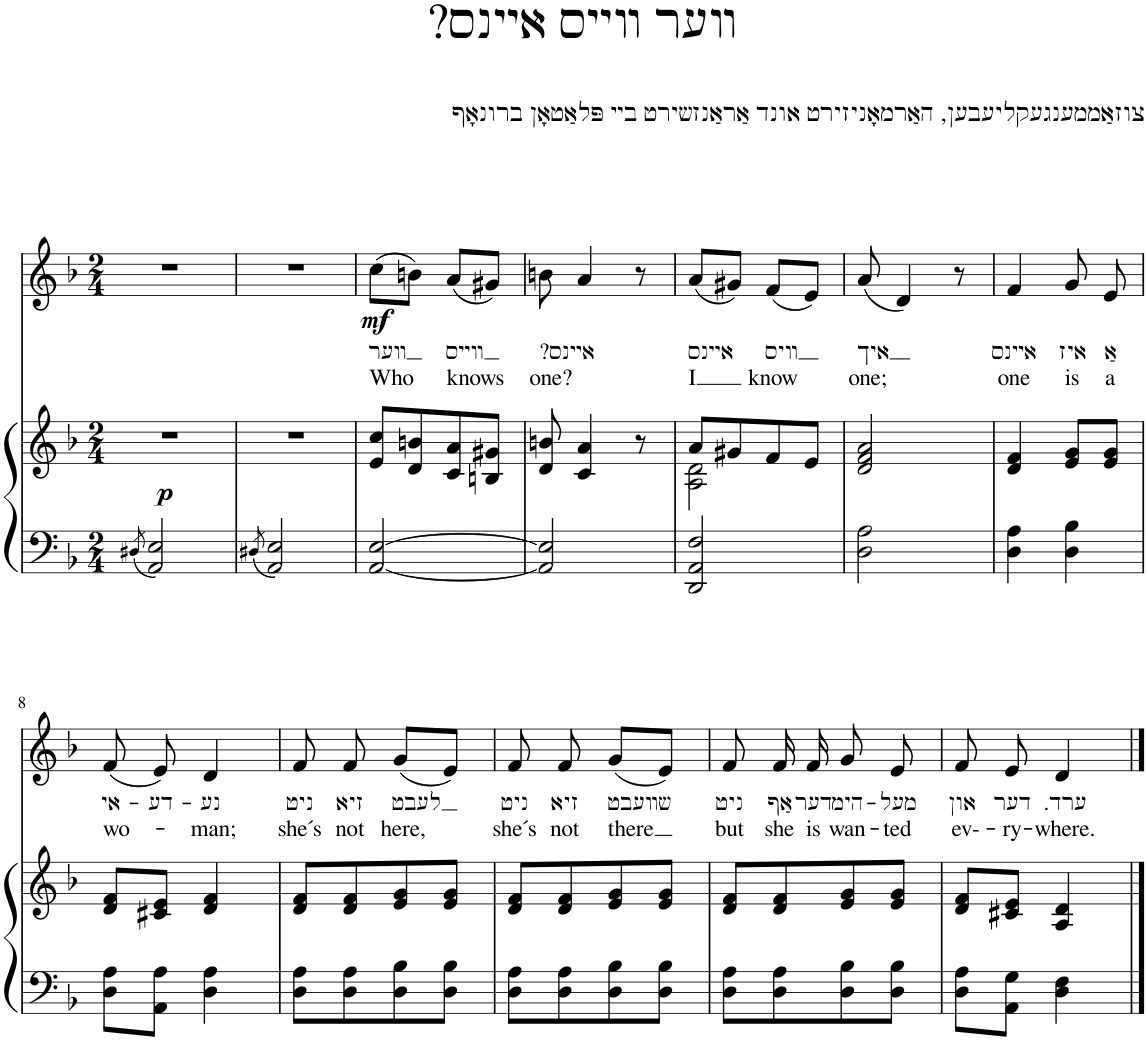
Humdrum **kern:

**kern	**kern	**dynam	**kern	**text	**text	**dynam
*part2	*part2	*part2	*part1	*part1	*part1	*part1
*staff3	*staff2	*staff2/3	*staff1	*staff1	*staff1	*staff1
*I"Klavier	*	*	*I"Piano	*	*	*
*	*	*	*I'Pno	*	*	*
*clefF4	*clefG2	*	*clefG2	*	*	*
*k[b-]	*k[b-]	*	*k[b-]	*	*	*
*M2/4	*M2/4	*	*M2/4	*	*	*
=1	=1	=1	=1	=1	=1	=1
8qD#X/	.	.	.	.	.	.
!	!	!LO:DY:b	!	!	!	!
2AA/ 2E/	2r	p	2r	.	.	.
=2	=2	=2	=2	=2	=2	=2
8qD#X/	.	.	.	.	.	.
2AA/ 2E/	2r	.	2r	.	.	.
=3	=3	=3	=3	=3	=3	=3
!	!	!	!	!LO:LY:b	!LO:LY:b	!LO:DY:b
[2AA/ [2E/	8e/ 8cc/L	.	(8cc\L	װער	Who	mf
.	8d/ 8bn/	.	8bn\J)	.	.	.
!	!	!	!	!LO:LY:b	!LO:LY:b	!
.	8c/ 8a/	.	(8a/L	װײס	knows	.
.	8Bn/ 8g#X/J	.	8g#X/J)	.	.	.
=4	=4	=4	=4	=4	=4	=4
!	!	!	!	!LO:LY:b	!LO:LY:b	!
2AA/] 2E/]	8d/ 8bn/	.	8bn\	אײנס?	one?	.
.	4c/ 4a/	.	4a/	.	.	.
.	8r	.	8r	.	.	.
=5	=5	=5	=5	=5	=5	=5
*	*^	*	*	*	*	*
!	!	!	!	!	!LO:LY:b	!LO:LY:b	!
2DD/ 2AA/ 2F/	8a/L	2A\ 2d\	.	(8a/L	אײנס	I	.
.	8g#X/	.	.	8g#X/J)	.	.	.
!	!	!	!	!	!LO:LY:b	!LO:LY:b	!
.	8f/	.	.	(8f/L	װיס	know	.
.	8e/J	.	.	8e/J)	.	.	.
*	*v	*v	*	*	*	*	*
=6	=6	=6	=6	=6	=6	=6
!	!	!	!	!LO:LY:b	!LO:LY:b	!
2D\ 2A\	2d/ 2f/ 2a/	.	(8a/	איך	one;	.
.	.	.	4d/)	.	.	.
.	.	.	8r	.	.	.
=7	=7	=7	=7	=7	=7	=7
!	!	!	!	!LO:LY:b	!LO:LY:b	!
4D\ 4A\	4d/ 4f/	.	4f/	אײנס	one	.
!	!	!	!	!LO:LY:b	!LO:LY:b	!
4D\ 4B-\	8e/ 8g/L	.	8g/	איז	is	.
!	!	!	!	!LO:LY:b	!LO:LY:b	!
.	8e/ 8g/J	.	8e/	אַ	a	.
!!LO:LB:g=z
=8	=8	=8	=8	=8	=8	=8
!	!	!	!	!LO:LY:b	!LO:LY:b	!
8D\ 8A\L	8d/ 8f/L	.	(8f/	אי-	wo-	.
!	!	!	!	!LO:LY:b	!	!
8AA\ 8A\J	8c#X/ 8e/J	.	8e/)	-דע-	.	.
!	!	!	!	!LO:LY:b	!LO:LY:b	!
4D\ 4A\	4d/ 4f/	.	4d/	-נע	-man;	.
=9	=9	=9	=9	=9	=9	=9
!	!	!	!	!LO:LY:b	!LO:LY:b	!
8D\ 8A\L	8d/ 8f/L	.	8f/	ניט	she´s	.
!	!	!	!	!LO:LY:b	!LO:LY:b	!
8D\ 8A\	8d/ 8f/	.	8f/	זיא	not	.
!	!	!	!	!LO:LY:b	!LO:LY:b	!
8D\ 8B-\	8e/ 8g/	.	(8g/L	לעבט	here,	.
8D\ 8B-\J	8e/ 8g/J	.	8e/J)	.	.	.
=10	=10	=10	=10	=10	=10	=10
!	!	!	!	!LO:LY:b	!LO:LY:b	!
8D\ 8A\L	8d/ 8f/L	.	8f/	ניט	she´s	.
!	!	!	!	!LO:LY:b	!LO:LY:b	!
8D\ 8A\	8d/ 8f/	.	8f/	זיא	not	.
!	!	!	!	!LO:LY:b	!LO:LY:b	!
8D\ 8B-\	8e/ 8g/	.	(8g/L	שװעבט	there	.
8D\ 8B-\J	8e/ 8g/J	.	8e/J)	.	.	.
=11	=11	=11	=11	=11	=11	=11
!	!	!	!	!LO:LY:b	!LO:LY:b	!
8D\ 8A\L	8d/ 8f/L	.	8f/	ניט	but	.
!	!	!	!	!LO:LY:b	!LO:LY:b	!
8D\ 8A\	8d/ 8f/	.	16f/	אַף	she	.
!	!	!	!	!LO:LY:b	!LO:LY:b	!
.	.	.	16f/	דער	is	.
!	!	!	!	!LO:LY:b	!LO:LY:b	!
8D\ 8B-\	8e/ 8g/	.	8g/	הימ-	wan-	.
!	!	!	!	!LO:LY:b	!LO:LY:b	!
8D\ 8B-\J	8e/ 8g/J	.	8e/	-מעל	-ted	.
=12	=12	=12	=12	=12	=12	=12
!	!	!	!	!LO:LY:b	!LO:LY:b	!
8D\ 8A\L	8d/ 8f/L	.	8f/	און	ev--	.
!	!	!	!	!LO:LY:b	!LO:LY:b	!
8AA\ 8G\J	8c#X/ 8e/J	.	8e/	דער	-ry-	.
!	!	!	!	!LO:LY:b	!LO:LY:b	!
4D\ 4F\	4A/ 4d/	.	4d/	ערד.	-where.	.
==	==	==	==	==	==	==
*-	*-	*-	*-	*-	*-	*-
